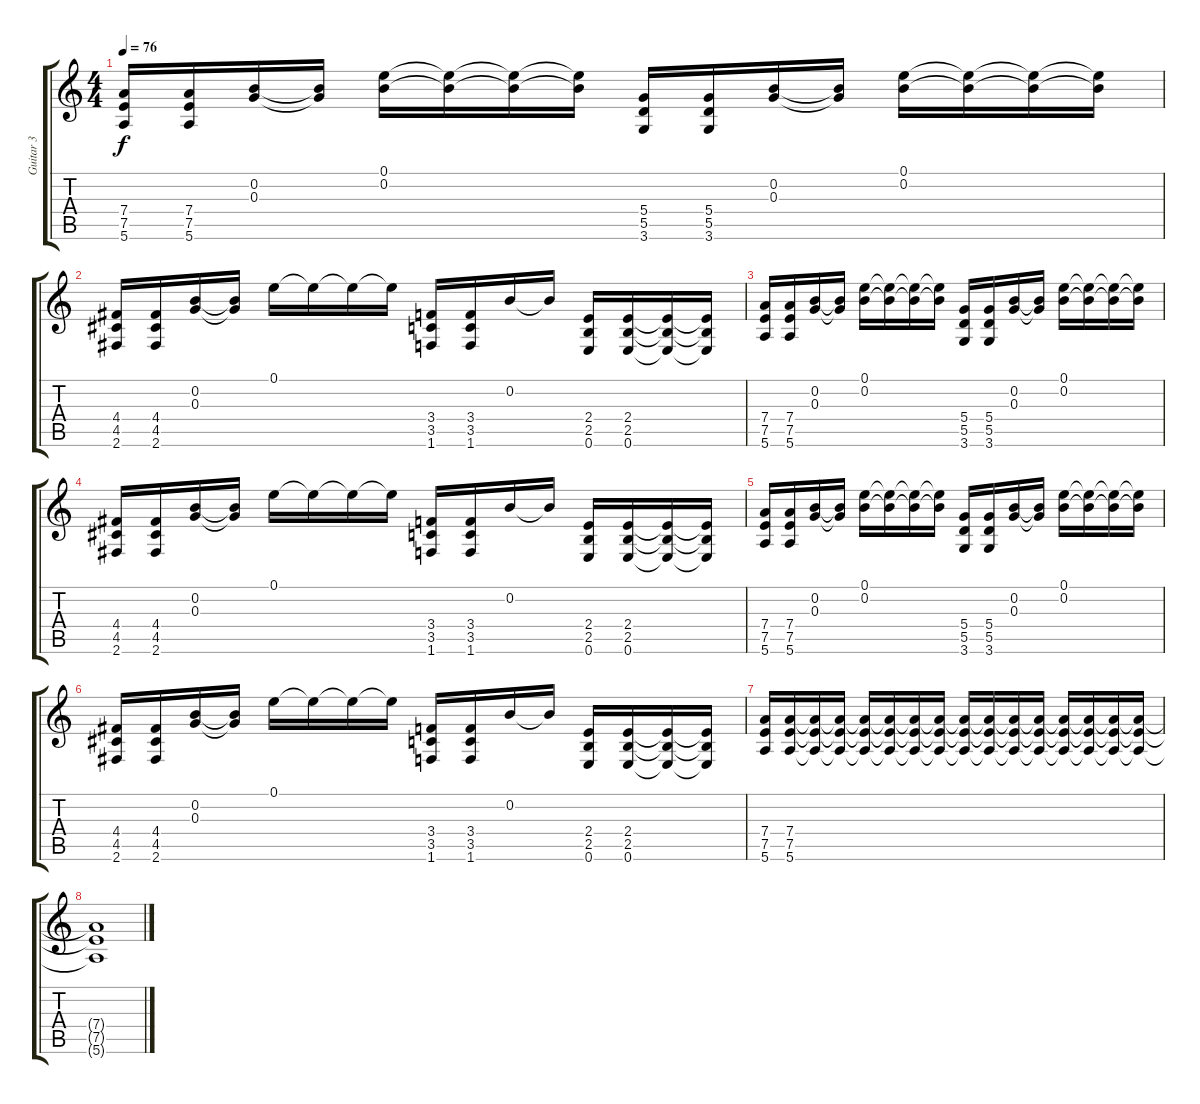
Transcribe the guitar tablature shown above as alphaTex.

\track ("Guitar 3" "Guitar 3") {instrument distortionguitar}
\staff {score tabs}
\tuning (E4 B3 G3 D3 A2 E2) {hide}
\ts (4 4)
\tempo 76
\clef g2
\ks c
(7.4 7.5 5.6).16{dy f} (7.4 7.5 5.6).16 (0.2 0.3).16 (0.2{t} 0.3{t}).16 (0.1 0.2).16 (0.1{t} 0.2{t}).16 (0.1{t} 0.2{t}).16 (0.1{t} 0.2{t}).16 (5.4 5.5 3.6).16 (5.4 5.5 3.6).16 (0.2 0.3).16 (0.2{t} 0.3{t}).16 (0.1 0.2).16 (0.1{t} 0.2{t}).16 (0.1{t} 0.2{t}).16 (0.1{t} 0.2{t}).16 |
(4.4 4.5 2.6).16 (4.4 4.5 2.6).16 (0.2 0.3).16 (0.2{t} 0.3{t}).16 0.1.16 0.1{t}.16 0.1{t}.16 0.1{t}.16 (3.4 3.5 1.6).16 (3.4 3.5 1.6).16 0.2.16 0.2{t}.16 (2.4 2.5 0.6).16 (2.4 2.5 0.6).16 (2.4{t} 2.5{t} 0.6{t}).16 (2.4{t} 2.5{t} 0.6{t}).16 |
(7.4 7.5 5.6).16 (7.4 7.5 5.6).16 (0.2 0.3).16 (0.2{t} 0.3{t}).16 (0.1 0.2).16 (0.1{t} 0.2{t}).16 (0.1{t} 0.2{t}).16 (0.1{t} 0.2{t}).16 (5.4 5.5 3.6).16 (5.4 5.5 3.6).16 (0.2 0.3).16 (0.2{t} 0.3{t}).16 (0.1 0.2).16 (0.1{t} 0.2{t}).16 (0.1{t} 0.2{t}).16 (0.1{t} 0.2{t}).16 |
(4.4 4.5 2.6).16 (4.4 4.5 2.6).16 (0.2 0.3).16 (0.2{t} 0.3{t}).16 0.1.16 0.1{t}.16 0.1{t}.16 0.1{t}.16 (3.4 3.5 1.6).16 (3.4 3.5 1.6).16 0.2.16 0.2{t}.16 (2.4 2.5 0.6).16 (2.4 2.5 0.6).16 (2.4{t} 2.5{t} 0.6{t}).16 (2.4{t} 2.5{t} 0.6{t}).16 |
(7.4 7.5 5.6).16 (7.4 7.5 5.6).16 (0.2 0.3).16 (0.2{t} 0.3{t}).16 (0.1 0.2).16 (0.1{t} 0.2{t}).16 (0.1{t} 0.2{t}).16 (0.1{t} 0.2{t}).16 (5.4 5.5 3.6).16 (5.4 5.5 3.6).16 (0.2 0.3).16 (0.2{t} 0.3{t}).16 (0.1 0.2).16 (0.1{t} 0.2{t}).16 (0.1{t} 0.2{t}).16 (0.1{t} 0.2{t}).16 |
(4.4 4.5 2.6).16 (4.4 4.5 2.6).16 (0.2 0.3).16 (0.2{t} 0.3{t}).16 0.1.16 0.1{t}.16 0.1{t}.16 0.1{t}.16 (3.4 3.5 1.6).16 (3.4 3.5 1.6).16 0.2.16 0.2{t}.16 (2.4 2.5 0.6).16 (2.4 2.5 0.6).16 (2.4{t} 2.5{t} 0.6{t}).16 (2.4{t} 2.5{t} 0.6{t}).16 |
(7.4 7.5 5.6).16 (7.4 7.5 5.6).16 (7.4{t} 7.5{t} 5.6{t}).16 (7.4{t} 7.5{t} 5.6{t}).16 (7.4{t} 7.5{t} 5.6{t}).16 (7.4{t} 7.5{t} 5.6{t}).16 (7.4{t} 7.5{t} 5.6{t}).16 (7.4{t} 7.5{t} 5.6{t}).16 (7.4{t} 7.5{t} 5.6{t}).16 (7.4{t} 7.5{t} 5.6{t}).16 (7.4{t} 7.5{t} 5.6{t}).16 (7.4{t} 7.5{t} 5.6{t}).16 (7.4{t} 7.5{t} 5.6{t}).16 (7.4{t} 7.5{t} 5.6{t}).16 (7.4{t} 7.5{t} 5.6{t}).16 (7.4{t} 7.5{t} 5.6{t}).16 |
(7.4{t} 7.5{t} 5.6{t}).1
